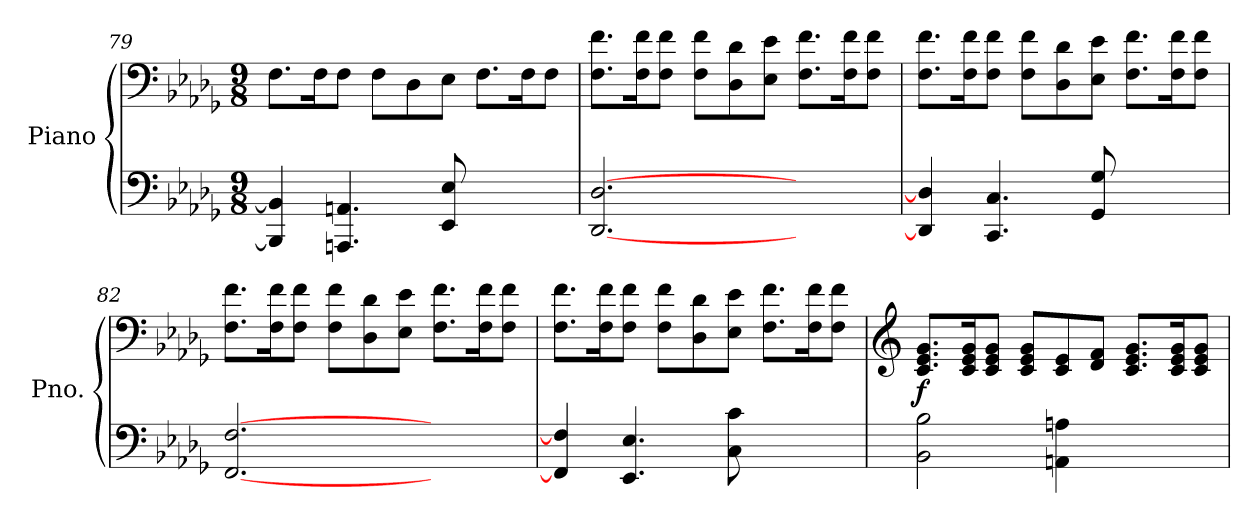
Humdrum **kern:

**kern	**kern	**dynam
*part1	*part1	*part1
*staff2	*staff1	*staff1/2
*I"Piano	*	*
*I'Pno.	*	*
*clefF4	*clefF4	*
*k[b-e-a-d-g-]	*k[b-e-a-d-g-]	*
*M9/8	*M9/8	*
=79	=79	=79
4BBB-/] 4BB-/]	8.F\L	.
.	16F\K	.
4.AAAn/ 4.AAn/	8F\J	.
.	8F\L	.
.	8D-\	.
8EE-/ 8E-/	8E-\J	.
4.ryy	8.F\L	.
.	16F\K	.
.	8F\J	.
=80	=80	=80
[2.DD-/ [2.D-/	8.F\ 8.f\L	.
.	16F\ 16f\K	.
.	8F\ 8f\J	.
.	8F\ 8f\L	.
.	8D-\ 8d-\	.
.	8E-\ 8e-\J	.
4.ryy	8.F\ 8.f\L	.
.	16F\ 16f\K	.
.	8F\ 8f\J	.
!!LO:LB:g=z
=81	=81	=81
4DD-/] 4D-/]	8.F\ 8.f\L	.
.	16F\ 16f\K	.
4.CC/ 4.C/	8F\ 8f\J	.
.	8F\ 8f\L	.
.	8D-\ 8d-\	.
8GG-/ 8G-/	8E-\ 8e-\J	.
4.ryy	8.F\ 8.f\L	.
.	16F\ 16f\K	.
.	8F\ 8f\J	.
=82	=82	=82
[2.FF/ [2.F/	8.F\ 8.f\L	.
.	16F\ 16f\K	.
.	8F\ 8f\J	.
.	8F\ 8f\L	.
.	8D-\ 8d-\	.
.	8E-\ 8e-\J	.
4.ryy	8.F\ 8.f\L	.
.	16F\ 16f\K	.
.	8F\ 8f\J	.
=83	=83	=83
4FF/] 4F/]	8.F\ 8.f\L	.
.	16F\ 16f\K	.
4.EE-/ 4.E-/	8F\ 8f\J	.
.	8F\ 8f\L	.
.	8D-\ 8d-\	.
8C\ 8c\	8E-\ 8e-\J	.
4.ryy	8.F\ 8.f\L	.
.	16F\ 16f\K	.
.	8F\ 8f\J	.
!!LO:LB:g=z
=84	=84	=84
*	*clefG2	*
!	!	!LO:DY:b
2BB-\ 2B-\	8.c/ 8.e-/ 8.g-/L	f
.	16c/ 16e-/ 16g-/K	.
.	8c/ 8e-/ 8g-/J	.
.	8c/ 8e-/ 8g-/L	.
4AAn\ 4An\	8c/ 8e-/	.
.	8d-/ 8f/J	.
4.ryy	8.c/ 8.e-/ 8.g-/L	.
.	16c/ 16e-/ 16g-/K	.
.	8c/ 8e-/ 8g-/J	.
=	=	=
*-	*-	*-
